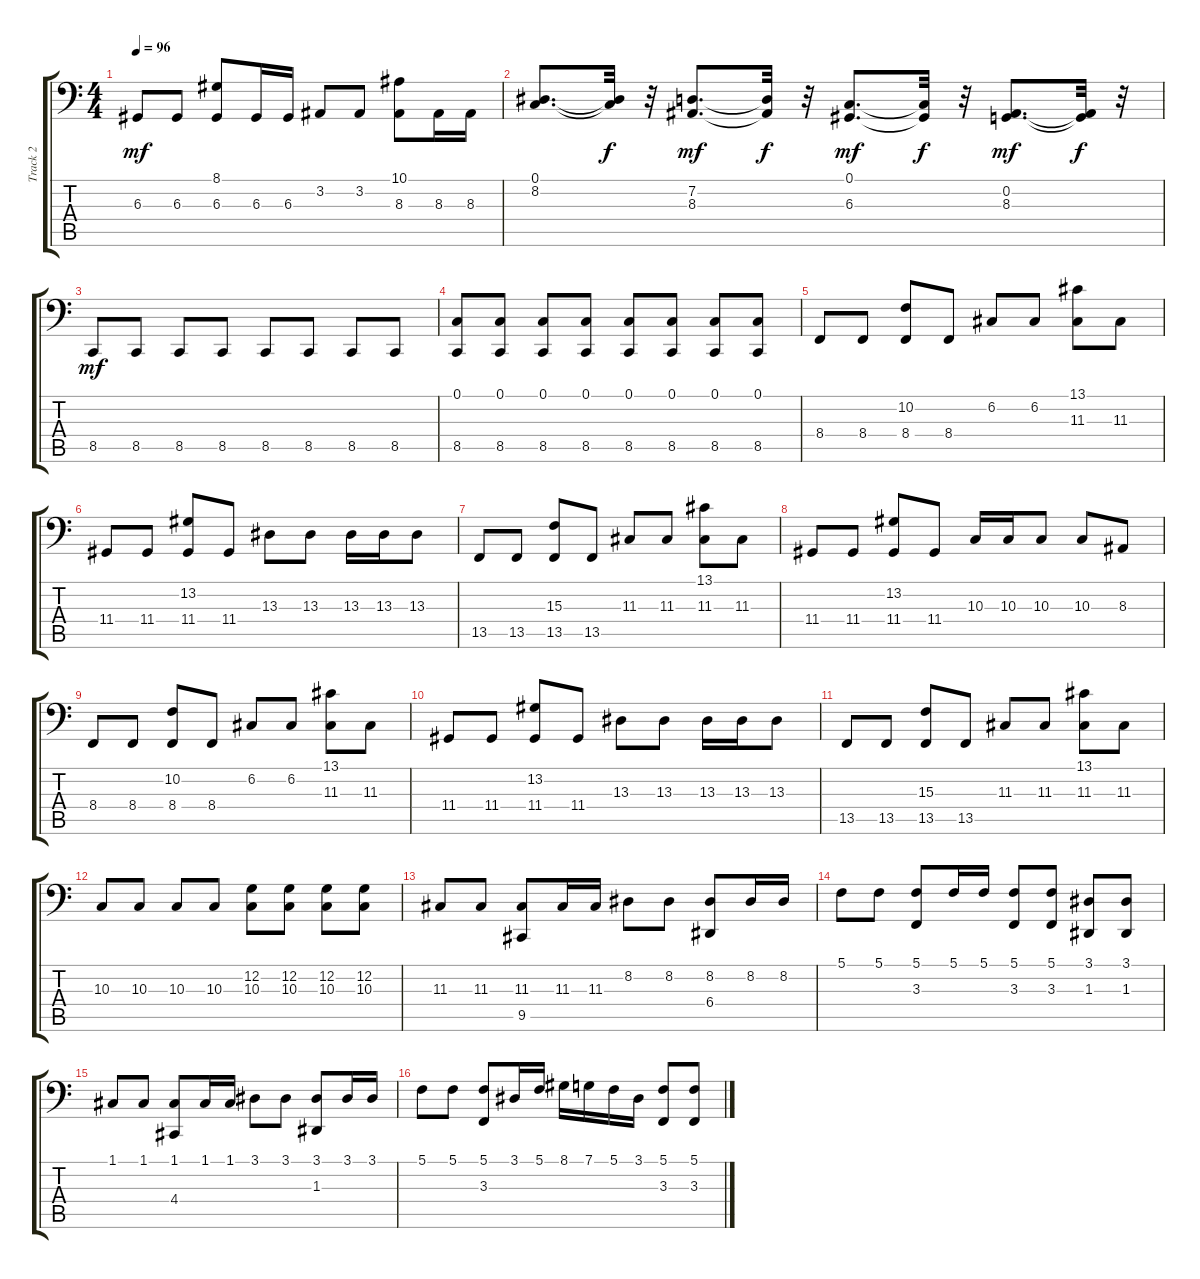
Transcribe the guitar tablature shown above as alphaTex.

\track ("Track 2" "Track 2") {instrument acousticgrandpiano}
\staff {score tabs}
\tuning (C3 G2 D2 A1 E1 B0) {hide}
\ts (4 4)
\tempo 96
\clef f4
\ks c
6.3.8{dy mf} 6.3.8 (8.1 6.3).8 6.3.16 6.3.16 3.2.8 3.2.8 (10.1 8.3).8 8.3.16 8.3.16 |
(0.1 8.2).8{d} (0.1{t} 8.2{t}).32{dy f} r.32 (7.2 8.3).8{d dy mf} (7.2{t} 8.3{t}).32{dy f} r.32 (0.1 6.3).8{d dy mf} (0.1{t} 6.3{t}).32{dy f} r.32 (0.2 8.3).8{d dy mf} (0.2{t} 8.3{t}).32{dy f} r.32 |
8.5.8{dy mf} 8.5.8 8.5.8 8.5.8 8.5.8 8.5.8 8.5.8 8.5.8 |
(0.1 8.5).8 (0.1 8.5).8 (0.1 8.5).8 (0.1 8.5).8 (0.1 8.5).8 (0.1 8.5).8 (0.1 8.5).8 (0.1 8.5).8 |
8.4.8 8.4.8 (10.2 8.4).8 8.4.8 6.2.8 6.2.8 (13.1 11.3).8 11.3.8 |
11.4.8 11.4.8 (13.2 11.4).8 11.4.8 13.3.8 13.3.8 13.3.16 13.3.16 13.3.8 |
13.5.8 13.5.8 (15.3 13.5).8 13.5.8 11.3.8 11.3.8 (13.1 11.3).8 11.3.8 |
11.4.8 11.4.8 (13.2 11.4).8 11.4.8 10.3.16 10.3.16 10.3.8 10.3.8 8.3.8 |
8.4.8 8.4.8 (10.2 8.4).8 8.4.8 6.2.8 6.2.8 (13.1 11.3).8 11.3.8 |
11.4.8 11.4.8 (13.2 11.4).8 11.4.8 13.3.8 13.3.8 13.3.16 13.3.16 13.3.8 |
13.5.8 13.5.8 (15.3 13.5).8 13.5.8 11.3.8 11.3.8 (13.1 11.3).8 11.3.8 |
10.3.8 10.3.8 10.3.8 10.3.8 (12.2 10.3).8 (12.2 10.3).8 (12.2 10.3).8 (12.2 10.3).8 |
11.3.8 11.3.8 (11.3 9.5).8 11.3.16 11.3.16 8.2.8 8.2.8 (8.2 6.4).8 8.2.16 8.2.16 |
5.1.8 5.1.8 (5.1 3.3).8 5.1.16 5.1.16 (5.1 3.3).8 (5.1 3.3).8 (3.1 1.3).8 (3.1 1.3).8 |
1.1.8 1.1.8 (1.1 4.4).8 1.1.16 1.1.16 3.1.8 3.1.8 (3.1 1.3).8 3.1.16 3.1.16 |
5.1.8 5.1.8 (5.1 3.3).8 3.1.16 5.1.16 8.1.16 7.1.16 5.1.16 3.1.16 (5.1 3.3).8 (5.1 3.3).8
